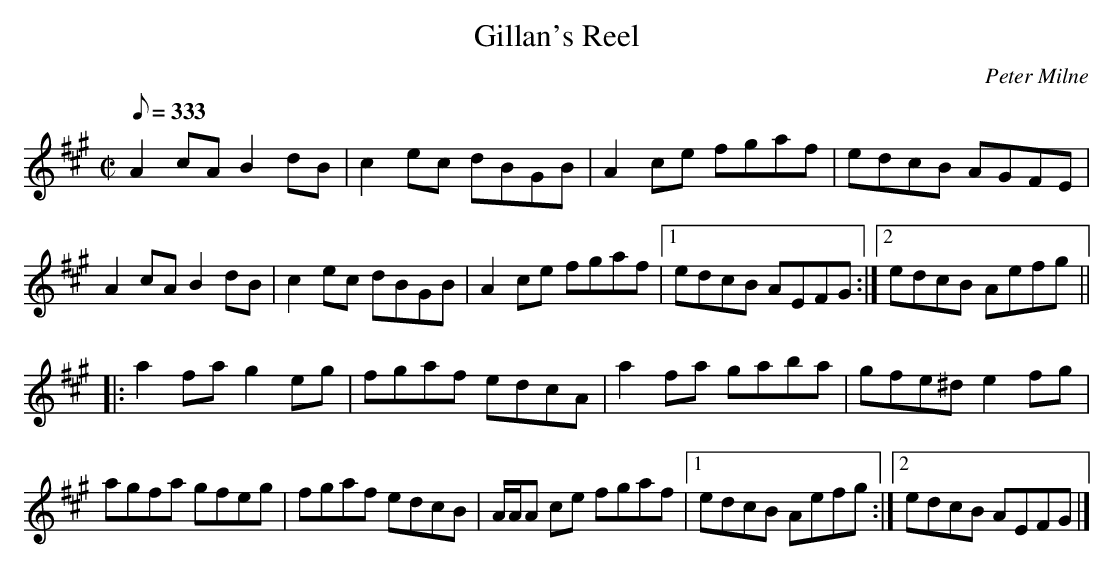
X:1
T:Gillan's Reel
C:Peter Milne
L:1/8
Q:333
M:C|
K:A
A2 cA B2 dB|c2 ec dBGB|A2 ce fgaf|edcB AGFE|
A2 cA B2 dB|c2 ec dBGB|A2 ce fgaf|1edcB AEFG:|2edcB Aefg||
|:a2 fa g2 eg|fgaf edcA|a2 fa gaba|gfe^d e2 fg|
agfa gfeg|fgaf edcB|A/A/A ce fgaf|1edcB Aefg:|2edcB AEFG|]
